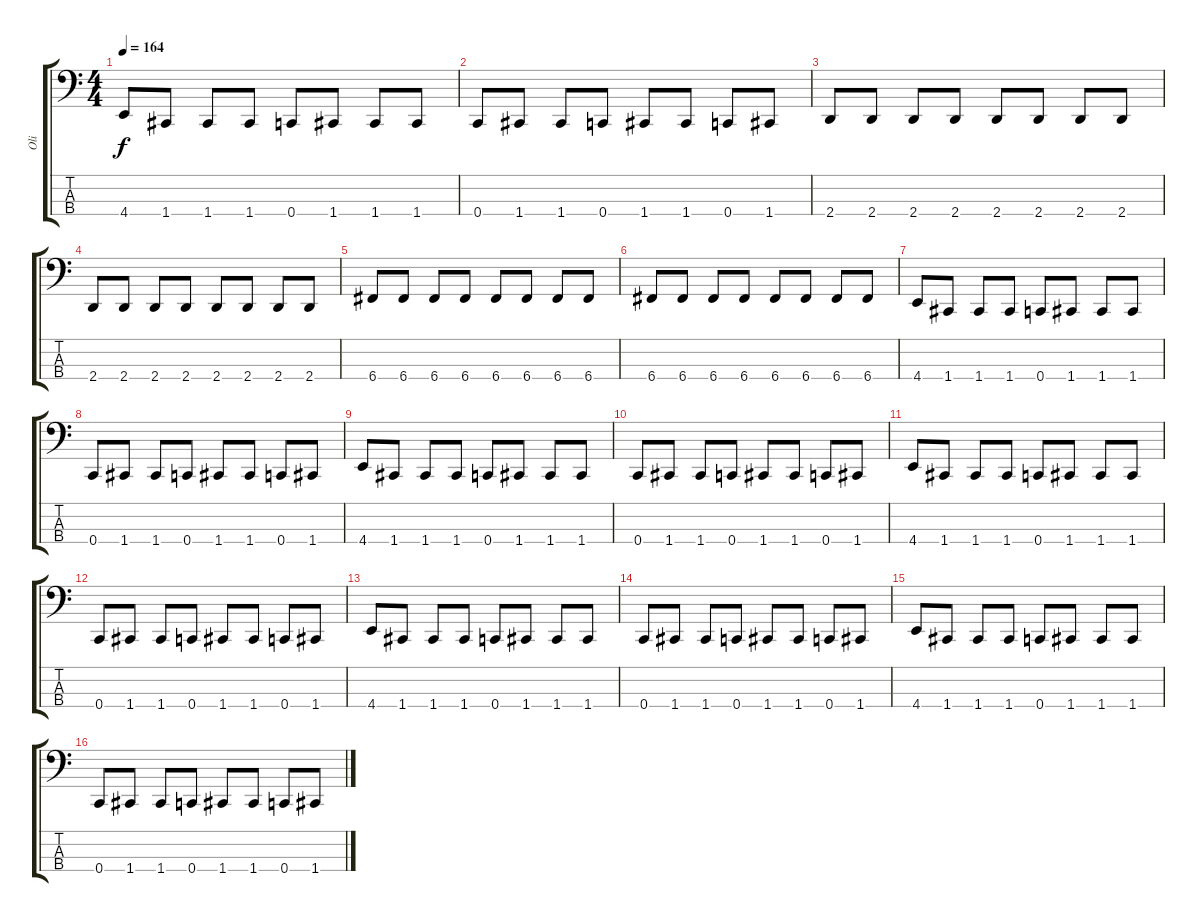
\track ("Oli" "Oli") {instrument electricbassfinger}
\staff {score tabs}
\tuning (F2 C2 G1 C1) {hide}
\ts (4 4)
\tempo 164
\clef f4
\ks c
4.4.8{dy f} 1.4.8 1.4.8 1.4.8 0.4.8 1.4.8 1.4.8 1.4.8 |
0.4.8 1.4.8 1.4.8 0.4.8 1.4.8 1.4.8 0.4.8 1.4.8 |
2.4.8 2.4.8 2.4.8 2.4.8 2.4.8 2.4.8 2.4.8 2.4.8 |
2.4.8 2.4.8 2.4.8 2.4.8 2.4.8 2.4.8 2.4.8 2.4.8 |
6.4.8 6.4.8 6.4.8 6.4.8 6.4.8 6.4.8 6.4.8 6.4.8 |
6.4.8 6.4.8 6.4.8 6.4.8 6.4.8 6.4.8 6.4.8 6.4.8 |
4.4.8 1.4.8 1.4.8 1.4.8 0.4.8 1.4.8 1.4.8 1.4.8 |
0.4.8 1.4.8 1.4.8 0.4.8 1.4.8 1.4.8 0.4.8 1.4.8 |
4.4.8 1.4.8 1.4.8 1.4.8 0.4.8 1.4.8 1.4.8 1.4.8 |
0.4.8 1.4.8 1.4.8 0.4.8 1.4.8 1.4.8 0.4.8 1.4.8 |
4.4.8 1.4.8 1.4.8 1.4.8 0.4.8 1.4.8 1.4.8 1.4.8 |
0.4.8 1.4.8 1.4.8 0.4.8 1.4.8 1.4.8 0.4.8 1.4.8 |
4.4.8 1.4.8 1.4.8 1.4.8 0.4.8 1.4.8 1.4.8 1.4.8 |
0.4.8 1.4.8 1.4.8 0.4.8 1.4.8 1.4.8 0.4.8 1.4.8 |
4.4.8 1.4.8 1.4.8 1.4.8 0.4.8 1.4.8 1.4.8 1.4.8 |
0.4.8 1.4.8 1.4.8 0.4.8 1.4.8 1.4.8 0.4.8 1.4.8
